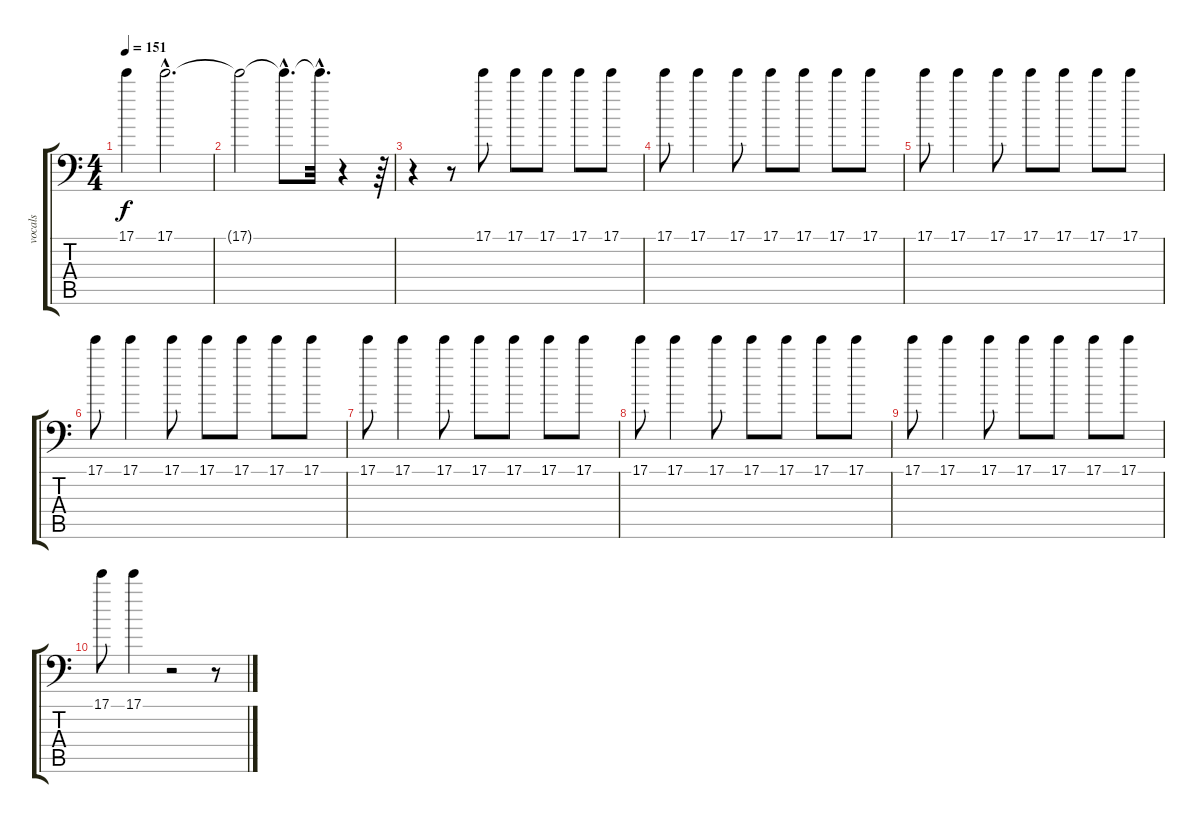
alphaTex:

\track ("vocals" "vocals") {instrument electricguitarclean}
\staff {score tabs}
\tuning (B3 G3 D3 A2 E2 A1) {hide}
\ts (4 4)
\tempo 151
\clef f4
\ks c
17.1.4{dy f} 17.1{hac}.2{d} |
17.1{t}.2 17.1{hac t}.8{d} 17.1{hac t}.32{d} r.4 r.64 |
r.4 r.8 17.1.8 17.1.8 17.1.8 17.1.8 17.1.8 |
17.1.8 17.1.4 17.1.8 17.1.8 17.1.8 17.1.8 17.1.8 |
17.1.8 17.1.4 17.1.8 17.1.8 17.1.8 17.1.8 17.1.8 |
17.1.8 17.1.4 17.1.8 17.1.8 17.1.8 17.1.8 17.1.8 |
17.1.8 17.1.4 17.1.8 17.1.8 17.1.8 17.1.8 17.1.8 |
17.1.8 17.1.4 17.1.8 17.1.8 17.1.8 17.1.8 17.1.8 |
17.1.8 17.1.4 17.1.8 17.1.8 17.1.8 17.1.8 17.1.8 |
17.1.8 17.1.4 r.2 r.8
